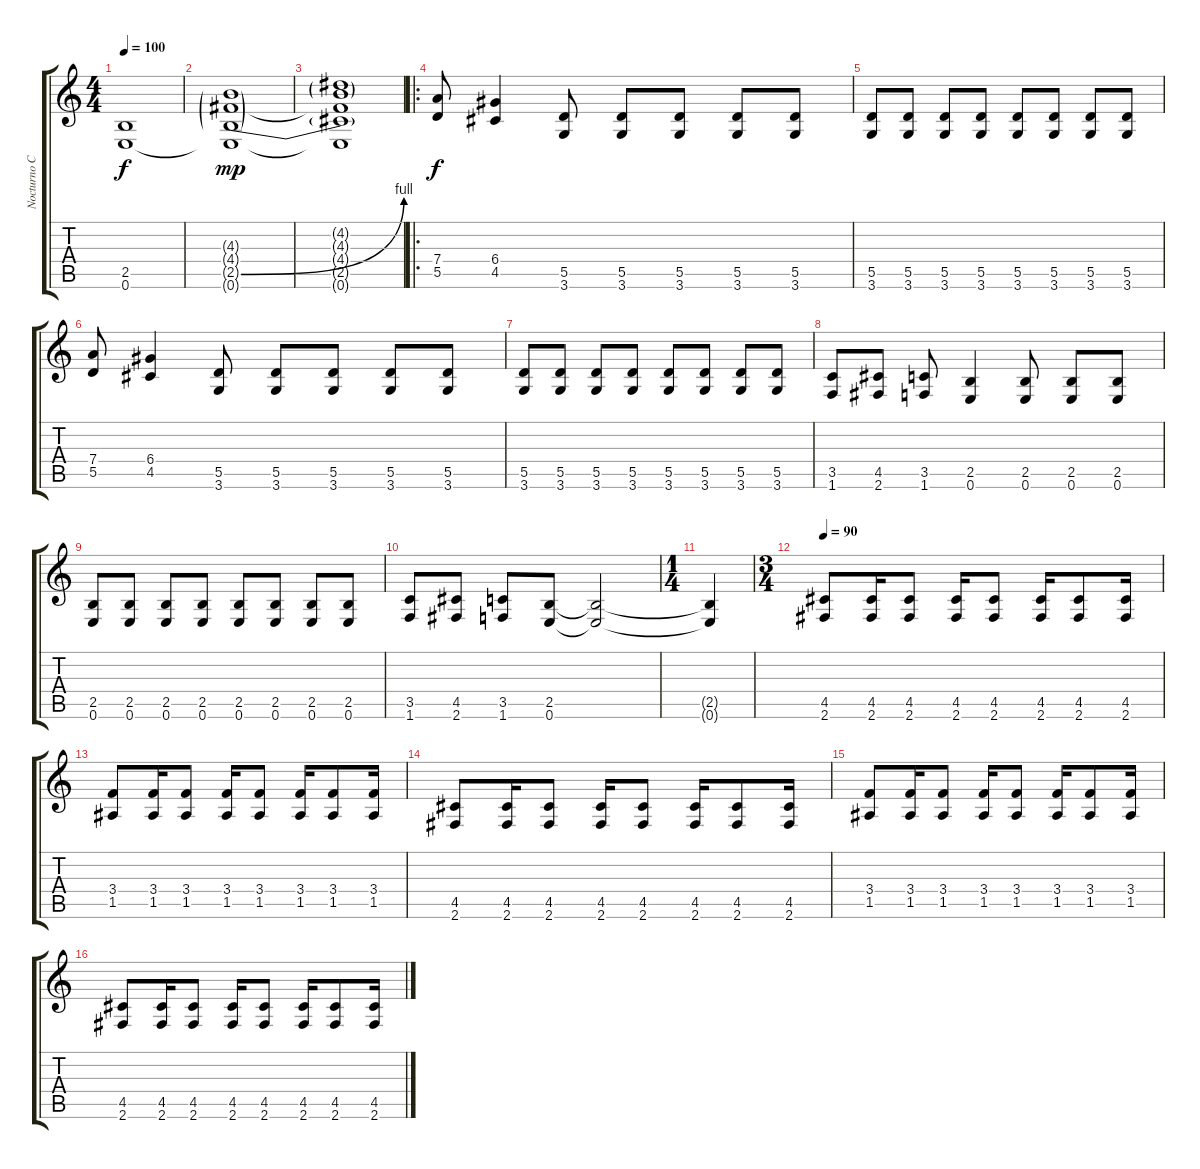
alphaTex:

\track ("Nocturno Culto" "Nocturno C") {instrument distortionguitar}
\staff {score tabs}
\tuning (E4 B3 G3 D3 A2 E2) {hide}
\ts (4 4)
\tempo 100
\clef g2
\ks c
(2.5{t} 0.6{t}).1{dy f} |
(4.3{g} 4.4{g} 2.5{be (bend 0 0 60 4) g} 0.6{t}).1{dy mp} |
(4.2{g} 4.3{g} 4.4{t} 2.5{t} 0.6{t}).1 |
\ro
(7.4 5.5).8{dy f} (6.4 4.5).4 (5.5 3.6).8 (5.5 3.6).8 (5.5 3.6).8 (5.5 3.6).8 (5.5 3.6).8 |
(5.5 3.6).8 (5.5 3.6).8 (5.5 3.6).8 (5.5 3.6).8 (5.5 3.6).8 (5.5 3.6).8 (5.5 3.6).8 (5.5 3.6).8 |
(7.4 5.5).8 (6.4 4.5).4 (5.5 3.6).8 (5.5 3.6).8 (5.5 3.6).8 (5.5 3.6).8 (5.5 3.6).8 |
(5.5 3.6).8 (5.5 3.6).8 (5.5 3.6).8 (5.5 3.6).8 (5.5 3.6).8 (5.5 3.6).8 (5.5 3.6).8 (5.5 3.6).8 |
(3.5 1.6).8 (4.5 2.6).8 (3.5 1.6).8 (2.5 0.6).4 (2.5 0.6).8 (2.5 0.6).8 (2.5 0.6).8 |
(2.5 0.6).8 (2.5 0.6).8 (2.5 0.6).8 (2.5 0.6).8 (2.5 0.6).8 (2.5 0.6).8 (2.5 0.6).8 (2.5 0.6).8 |
(3.5 1.6).8 (4.5 2.6).8 (3.5 1.6).8 (2.5 0.6).8 (2.5{t} 0.6{t}).2 |
\ts (1 4)
(2.5{t} 0.6{t}).4 |
\ts (3 4)
\tempo 90
(4.5 2.6).8 (4.5 2.6).16 (4.5 2.6).8 (4.5 2.6).16 (4.5 2.6).8 (4.5 2.6).16 (4.5 2.6).8 (4.5 2.6).16 |
(3.4 1.5).8 (3.4 1.5).16 (3.4 1.5).8 (3.4 1.5).16 (3.4 1.5).8 (3.4 1.5).16 (3.4 1.5).8 (3.4 1.5).16 |
(4.5 2.6).8 (4.5 2.6).16 (4.5 2.6).8 (4.5 2.6).16 (4.5 2.6).8 (4.5 2.6).16 (4.5 2.6).8 (4.5 2.6).16 |
(3.4 1.5).8 (3.4 1.5).16 (3.4 1.5).8 (3.4 1.5).16 (3.4 1.5).8 (3.4 1.5).16 (3.4 1.5).8 (3.4 1.5).16 |
(4.5 2.6).8 (4.5 2.6).16 (4.5 2.6).8 (4.5 2.6).16 (4.5 2.6).8 (4.5 2.6).16 (4.5 2.6).8 (4.5 2.6).16
